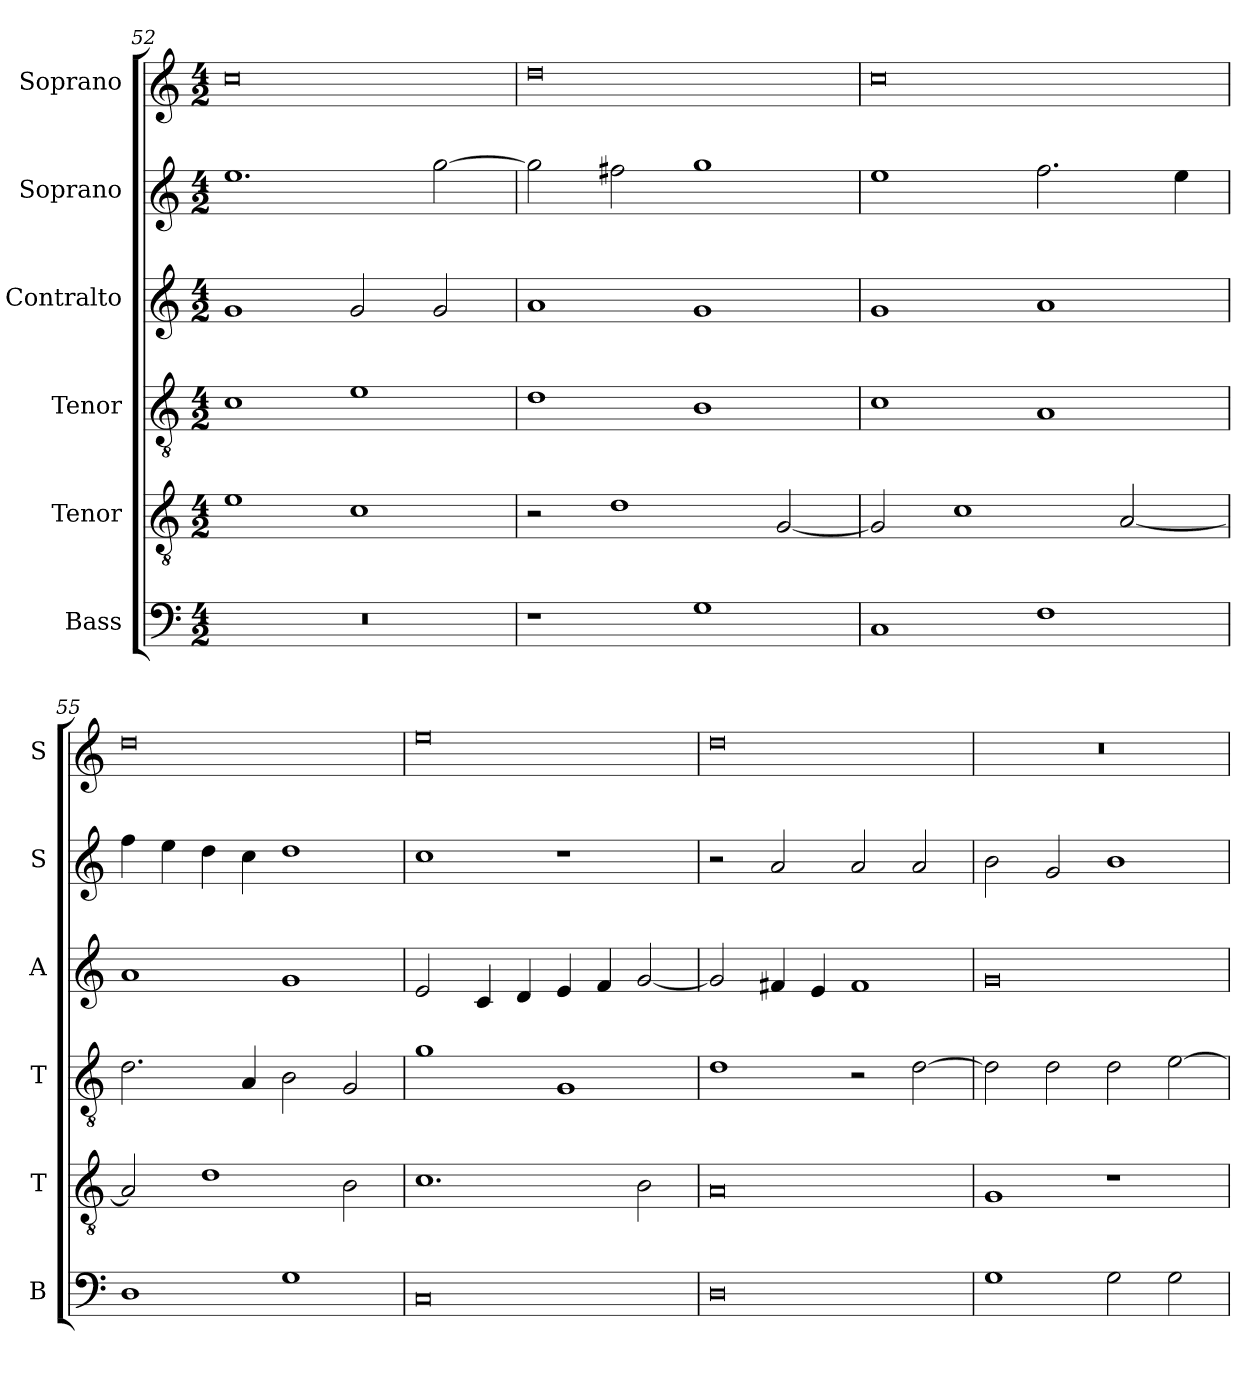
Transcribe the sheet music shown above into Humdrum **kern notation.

**kern	**kern	**kern	**kern	**kern	**kern
*part6	*part5	*part4	*part3	*part2	*part1
*staff6	*staff5	*staff4	*staff3	*staff2	*staff1
*I"Bass	*I"Tenor	*I"Tenor	*I"Contralto	*I"Soprano	*I"Soprano
*I'B	*I'T	*I'T	*I'A	*I'S	*I'S
*clefF4	*clefGv2	*clefGv2	*clefG2	*clefG2	*clefG2
*k[]	*k[]	*k[]	*k[]	*k[]	*k[]
*G:mix	*G:mix	*G:mix	*G:mix	*G:mix	*G:mix
*M4/2	*M4/2	*M4/2	*M4/2	*M4/2	*M4/2
=52	=52	=52	=52	=52	=52
0r	1e	1c	1g	1.ee	0cc
.	1c	1e	2g	.	.
.	.	.	2g	[2gg	.
=53	=53	=53	=53	=53	=53
1r	2r	1d	1a	2gg]	0dd
.	1d	.	.	2ff#X	.
1G	.	1B	1g	1gg	.
.	[2G	.	.	.	.
=54	=54	=54	=54	=54	=54
1C	2G]	1c	1g	1ee	0cc
.	1c	.	.	.	.
1F	.	1A	1a	2.ff	.
.	[2A	.	.	.	.
.	.	.	.	4ee	.
=55	=55	=55	=55	=55	=55
1D	2A]	2.d	1a	4ff	0dd
.	.	.	.	4ee	.
.	1d	.	.	4dd	.
.	.	4A	.	4cc	.
1G	.	2B	1g	1dd	.
.	2B	2G	.	.	.
=56	=56	=56	=56	=56	=56
0C	1.c	1g	2e	1cc	0ee
.	.	.	4c	.	.
.	.	.	4d	.	.
.	.	1G	4e	1r	.
.	.	.	4f	.	.
.	2B	.	[2g	.	.
=57	=57	=57	=57	=57	=57
0D	0A	1d	2g]	2r	0dd
.	.	.	4f#X	2a	.
.	.	.	4e	.	.
.	.	2r	1f#	2a	.
.	.	[2d	.	2a	.
=58	=58	=58	=58	=58	=58
1G	1G	2d]	0g	2b	0r
.	.	2d	.	2g	.
2G	1r	2d	.	1b	.
2G	.	[2e	.	.	.
=	=	=	=	=	=
*-	*-	*-	*-	*-	*-
